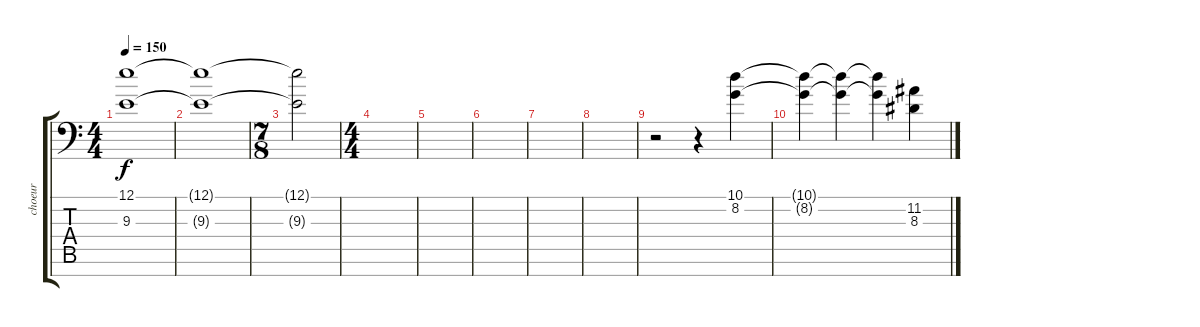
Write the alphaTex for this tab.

\track ("choeur" "choeur") {instrument choiraahs}
\staff {score tabs}
\tuning (E4 B3 G3 D3 A2 E2 C-1) {hide}
\ts (4 4)
\tempo 150
\clef f4
\ks c
(12.1 9.3).1{dy f} |
(12.1{t} 9.3{t}).1 |
\ts (7 8)
(12.1{t} 9.3{t}).2 |
\ts (4 4)
|
|
|
|
|
r.2 r.4 (10.1 8.2).4 |
(10.1{t} 8.2{t}).4 (10.1{t} 8.2{t}).4 (10.1{t} 8.2{t}).4 (11.2 8.3).4
